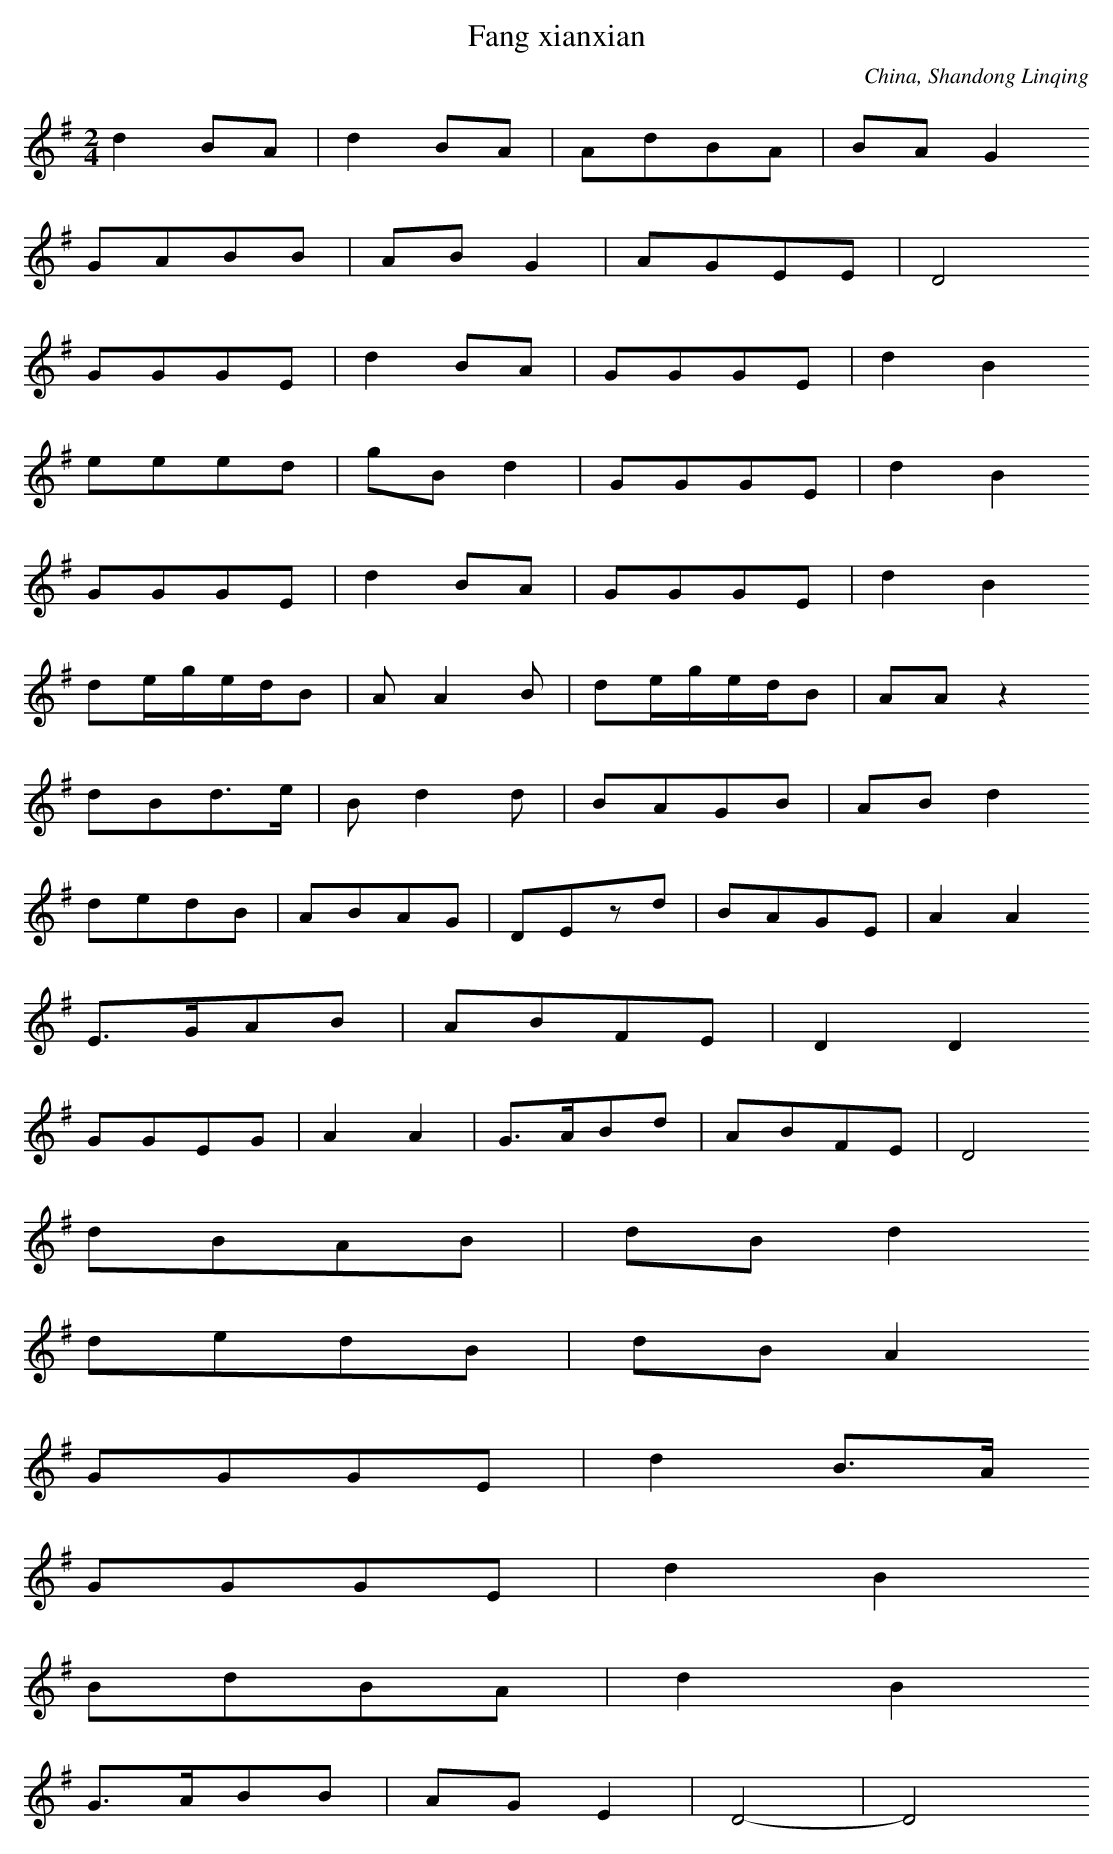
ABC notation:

X:1
T: Fang xianxian
O: China, Shandong Linqing
M: 2/4
L: 1/16
K: G
d4B2A2 | d4B2A2 | A2d2B2A2 | B2A2G4
G2A2B2B2 | A2B2G4 | A2G2E2E2 | D8
G2G2G2E2 | d4B2A2 | G2G2G2E2 | d4B4
e2e2e2d2 | g2B2d4 | G2G2G2E2 | d4B4
G2G2G2E2 | d4B2A2 | G2G2G2E2 | d4B4
d2egedB2 | A2A4B2 | d2egedB2 | A2A2z4
d2B2d3e | B2d4d2 | B2A2G2B2 | A2B2d4
d2e2d2B2 | A2B2A2G2 | D2E2z2d2 | B2A2G2E2 | A4A4
E3GA2B2 | A2B2F2E2 | D4D4
G2G2E2G2 | A4A4 | G3AB2d2 | A2B2F2E2 | D8
d2B2A2B2 | d2B2d4
d2e2d2B2 | d2B2A4
G2G2G2E2 | d4B3A
G2G2G2E2 | d4B4
B2d2B2A2 | d4B4
G3AB2B2 | A2G2E4 | D8- | D8
